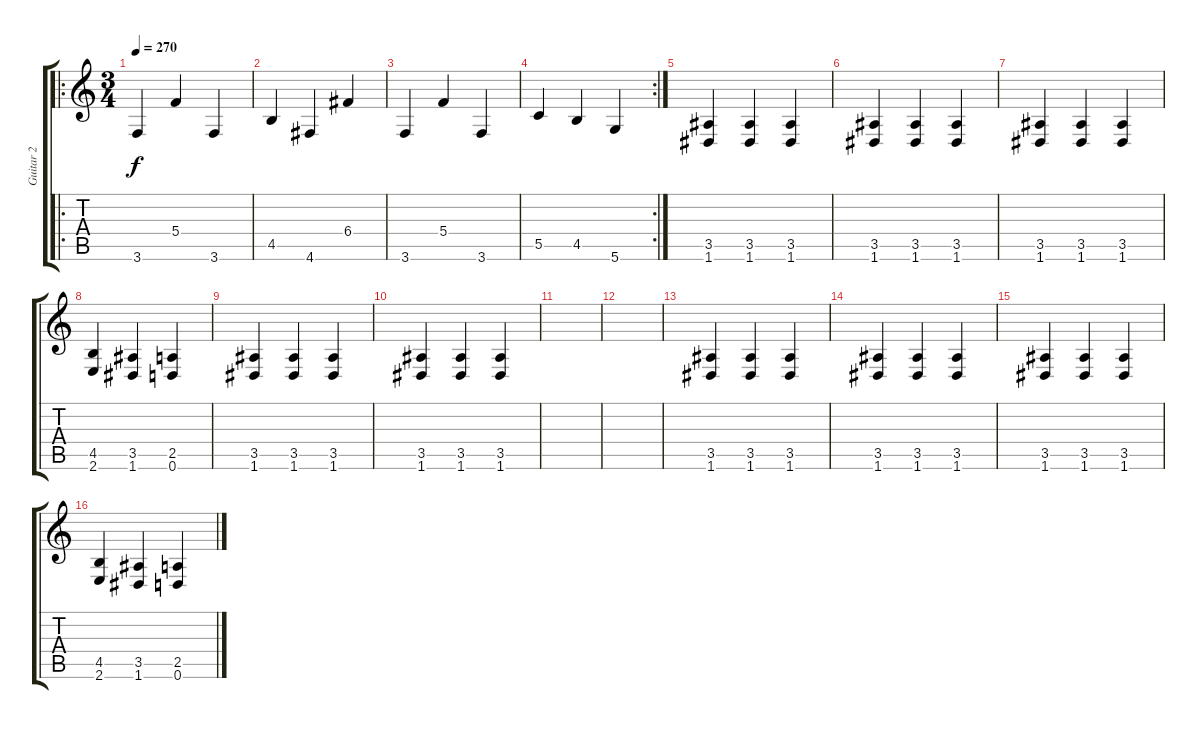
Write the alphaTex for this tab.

\track ("Guitar 2" "Guitar 2") {instrument distortionguitar}
\staff {score tabs}
\tuning (D4 A3 F3 C3 G2 D2) {hide}
\ro
\ts (3 4)
\tempo 270
\clef g2
\ks c
3.6.4{dy f} 5.4.4 3.6.4 |
4.5.4 4.6.4 6.4.4 |
3.6.4 5.4.4 3.6.4 |
\rc 2
5.5.4 4.5.4 5.6.4 |
(3.5 1.6).4 (3.5 1.6).4 (3.5 1.6).4 |
(3.5 1.6).4 (3.5 1.6).4 (3.5 1.6).4 |
(3.5 1.6).4 (3.5 1.6).4 (3.5 1.6).4 |
(4.5 2.6).4 (3.5 1.6).4 (2.5 0.6).4 |
(3.5 1.6).4 (3.5 1.6).4 (3.5 1.6).4 |
(3.5 1.6).4 (3.5 1.6).4 (3.5 1.6).4 |
|
|
(3.5 1.6).4 (3.5 1.6).4 (3.5 1.6).4 |
(3.5 1.6).4 (3.5 1.6).4 (3.5 1.6).4 |
(3.5 1.6).4 (3.5 1.6).4 (3.5 1.6).4 |
(4.5 2.6).4 (3.5 1.6).4 (2.5 0.6).4
